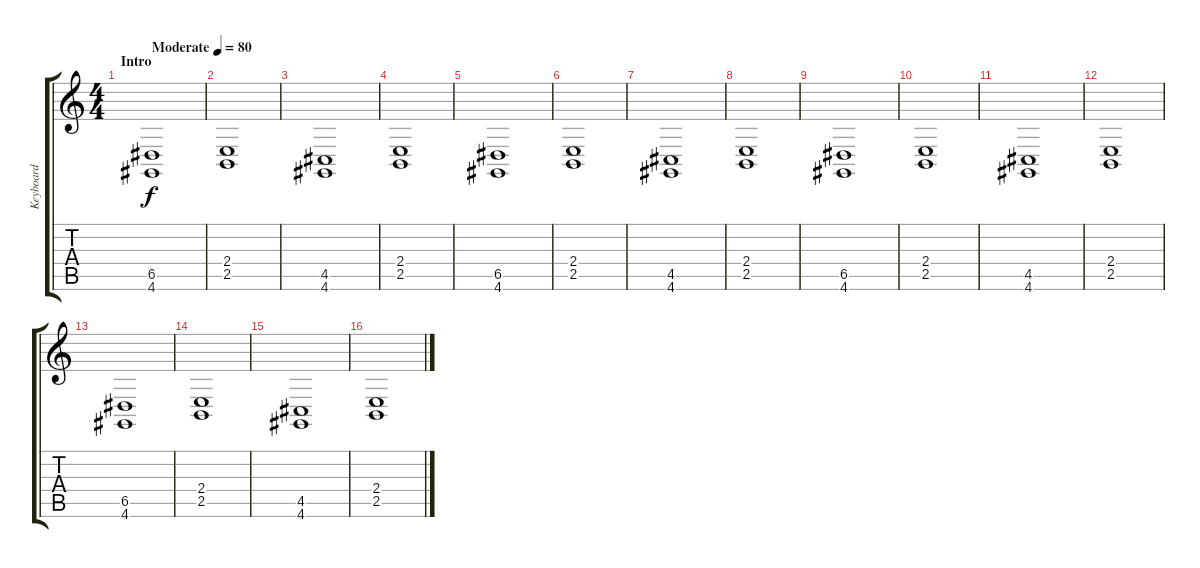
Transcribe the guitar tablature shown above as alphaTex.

\track ("Keyboard" "Keyboard") {instrument whistle}
\staff {score tabs}
\tuning (E4 B3 G3 D3 A2 E2) {hide}
\ts (4 4)
\section ("" "Intro")
\tempo (80 "Moderate")
\clef g2
\ks c
(6.5 4.6).1{dy f instrument whistle} |
(2.4 2.5).1 |
(4.5 4.6).1 |
(2.4 2.5).1 |
(6.5 4.6).1 |
(2.4 2.5).1 |
(4.5 4.6).1 |
(2.4 2.5).1 |
(6.5 4.6).1 |
(2.4 2.5).1 |
(4.5 4.6).1 |
(2.4 2.5).1 |
(6.5 4.6).1 |
(2.4 2.5).1 |
(4.5 4.6).1 |
(2.4 2.5).1
